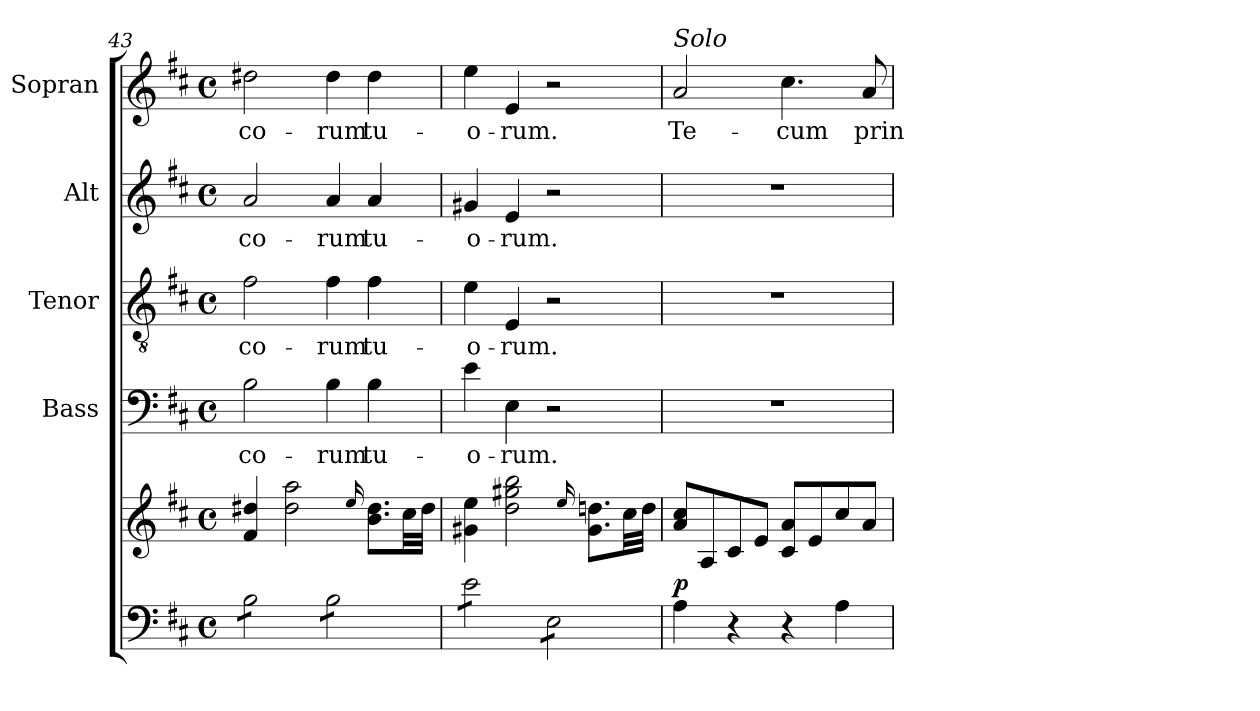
**kern	**kern	**dynam	**kern	**text	**kern	**text	**kern	**text	**kern	**text
*part5	*part5	*part5	*part4	*part4	*part3	*part3	*part2	*part2	*part1	*part1
*staff6	*staff5	*staff5/6	*staff4	*staff4	*staff3	*staff3	*staff2	*staff2	*staff1	*staff1
*	*	*	*I"Bass	*	*I"Tenor	*	*I"Alt	*	*I"Sopran	*
*	*	*	*I'B.	*	*I'T.	*	*I'A.	*	*I'S.	*
!!LO:PB:g=z
*clefF4	*clefG2	*	*clefF4	*	*clefGv2	*	*clefG2	*	*clefG2	*
*k[f#c#]	*k[f#c#]	*	*k[f#c#]	*	*k[f#c#]	*	*k[f#c#]	*	*k[f#c#]	*
*D:	*D:	*	*D:	*	*D:	*	*D:	*	*D:	*
*M4/4	*M4/4	*	*M4/4	*	*M4/4	*	*M4/4	*	*M4/4	*
*met(c)	*met(c)	*	*met(c)	*	*met(c)	*	*met(c)	*	*met(c)	*
=43	=43	=43	=43	=43	=43	=43	=43	=43	=43	=43
!	!	!	!	!LO:LY:b	!	!LO:LY:b	!	!LO:LY:b	!	!LO:LY:b
*tremolo	*	*	*	*	*	*	*	*	*	*
8B\L	4f#/ 4dd#X/	.	2B\	-co-	2f#\	-co-	2a/	-co-	2dd#X\	-co-
8B\	.	.	.	.	.	.	.	.	.	.
8B\	2dd#\ 2aa\	.	.	.	.	.	.	.	.	.
8B\J	.	.	.	.	.	.	.	.	.	.
!	!	!	!	!LO:LY:b	!	!LO:LY:b	!	!LO:LY:b	!	!LO:LY:b
8B\L	.	.	4B\	-rum	4f#\	-rum	4a/	-rum	4dd#\	-rum
8B\	.	.	.	.	.	.	.	.	.	.
.	16qqee/	.	.	.	.	.	.	.	.	.
!	!	!	!	!LO:LY:b	!	!LO:LY:b	!	!LO:LY:b	!	!LO:LY:b
8B\	8.b\ 8.dd#\L	.	4B\	tu-	4f#\	tu-	4a/	tu-	4dd#\	tu-
8B\J	.	.	.	.	.	.	.	.	.	.
.	32cc#\LL	.	.	.	.	.	.	.	.	.
.	32dd#\JJJ	.	.	.	.	.	.	.	.	.
=44	=44	=44	=44	=44	=44	=44	=44	=44	=44	=44
!	!	!	!	!LO:LY:b	!	!LO:LY:b	!	!LO:LY:b	!	!LO:LY:b
8e\L	4g#X\ 4ee\	.	4e\	-o-	4e\	-o-	4g#X/	-o-	4ee\	-o-
8e\	.	.	.	.	.	.	.	.	.	.
!	!	!	!	!LO:LY:b	!	!LO:LY:b	!	!LO:LY:b	!	!LO:LY:b
8e\	2dd\ 2gg#X\ 2bb\	.	4E\	-rum.	4E/	-rum.	4e/	-rum.	4e/	-rum.
8e\J	.	.	.	.	.	.	.	.	.	.
8E\L	.	.	2r	.	2r	.	2r	.	2r	.
8E\	.	.	.	.	.	.	.	.	.	.
.	16qqee/	.	.	.	.	.	.	.	.	.
8E\	8.g#\ 8.ddn\L	.	.	.	.	.	.	.	.	.
8E\J	.	.	.	.	.	.	.	.	.	.
*Xtremolo	*	*	*	*	*	*	*	*	*	*
.	32cc#\LL	.	.	.	.	.	.	.	.	.
.	32dd\JJJ	.	.	.	.	.	.	.	.	.
=45	=45	=45	=45	=45	=45	=45	=45	=45	=45	=45
!	!	!	!	!	!	!	!	!	!LO:TX:a:i:t=Solo	!
!	!	!LO:DY:a=2	!	!	!	!	!	!	!	!LO:LY:b
4A\	8a/ 8cc#/L	p	1r	.	1r	.	1r	.	2a/	Te-
.	8A/	.	.	.	.	.	.	.	.	.
4r	8c#/	.	.	.	.	.	.	.	.	.
.	8e/J	.	.	.	.	.	.	.	.	.
!	!	!	!	!	!	!	!	!	!	!LO:LY:b
4r	8c#/ 8a/L	.	.	.	.	.	.	.	4.cc#\	-cum
.	8e/	.	.	.	.	.	.	.	.	.
4A\	8cc#/	.	.	.	.	.	.	.	.	.
!	!	!	!	!	!	!	!	!	!	!LO:LY:b
.	8a/J	.	.	.	.	.	.	.	8a/	prin-
=	=	=	=	=	=	=	=	=	=	=
*-	*-	*-	*-	*-	*-	*-	*-	*-	*-	*-
